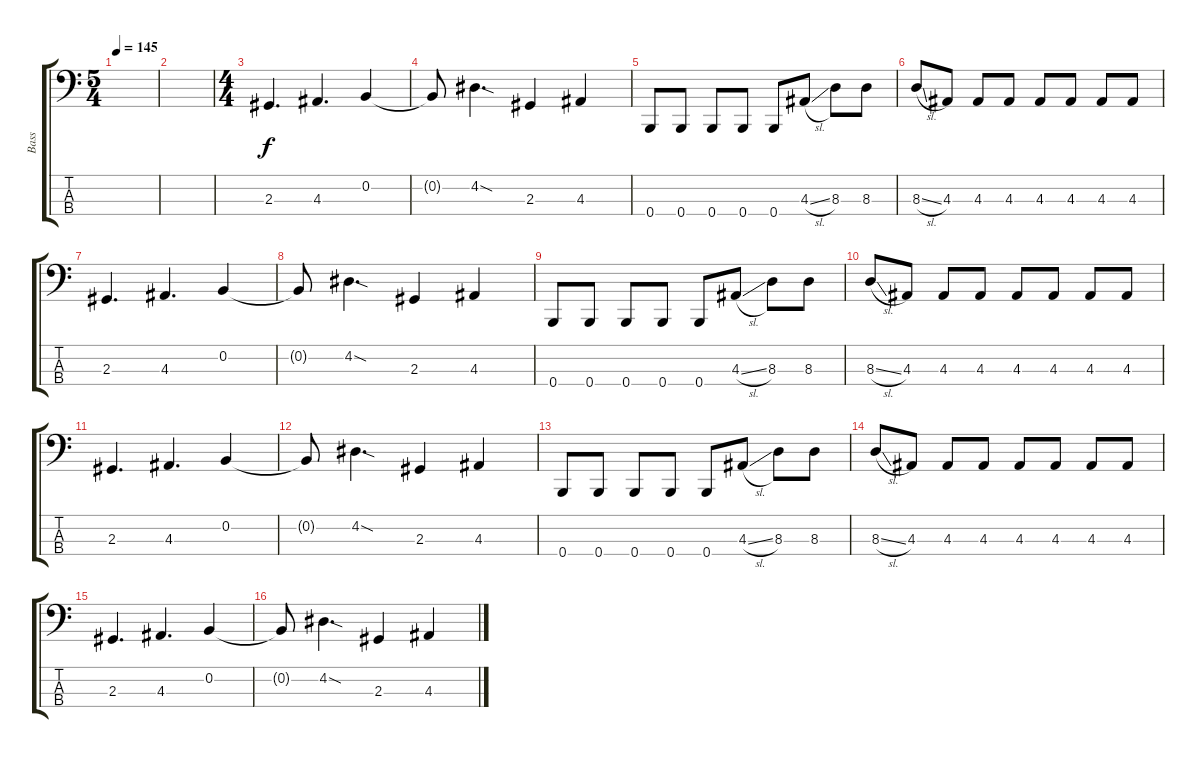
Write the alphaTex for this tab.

\track ("Bass" "Bass") {instrument electricbassfinger}
\staff {score tabs}
\tuning (E2 B1 Gb1 B0) {hide}
\ts (5 4)
\tempo 145
\clef f4
\ks c
|
|
\ts (4 4)
2.3.4{d} 4.3.4{d} 0.2.4 |
0.2{t}.8 4.2{sod}.4{d} 2.3.4 4.3.4 |
0.4.8 0.4.8 0.4.8 0.4.8 0.4.8 4.3{sl}.8 8.3.8 8.3.8 |
8.3{sl}.8 4.3.8 4.3.8 4.3.8 4.3.8 4.3.8 4.3.8 4.3.8 |
2.3.4{d} 4.3.4{d} 0.2.4 |
0.2{t}.8 4.2{sod}.4{d} 2.3.4 4.3.4 |
0.4.8 0.4.8 0.4.8 0.4.8 0.4.8 4.3{sl}.8 8.3.8 8.3.8 |
8.3{sl}.8 4.3.8 4.3.8 4.3.8 4.3.8 4.3.8 4.3.8 4.3.8 |
2.3.4{d} 4.3.4{d} 0.2.4 |
0.2{t}.8 4.2{sod}.4{d} 2.3.4 4.3.4 |
0.4.8 0.4.8 0.4.8 0.4.8 0.4.8 4.3{sl}.8 8.3.8 8.3.8 |
8.3{sl}.8 4.3.8 4.3.8 4.3.8 4.3.8 4.3.8 4.3.8 4.3.8 |
2.3.4{d} 4.3.4{d} 0.2.4 |
0.2{t}.8 4.2{sod}.4{d} 2.3.4 4.3.4
